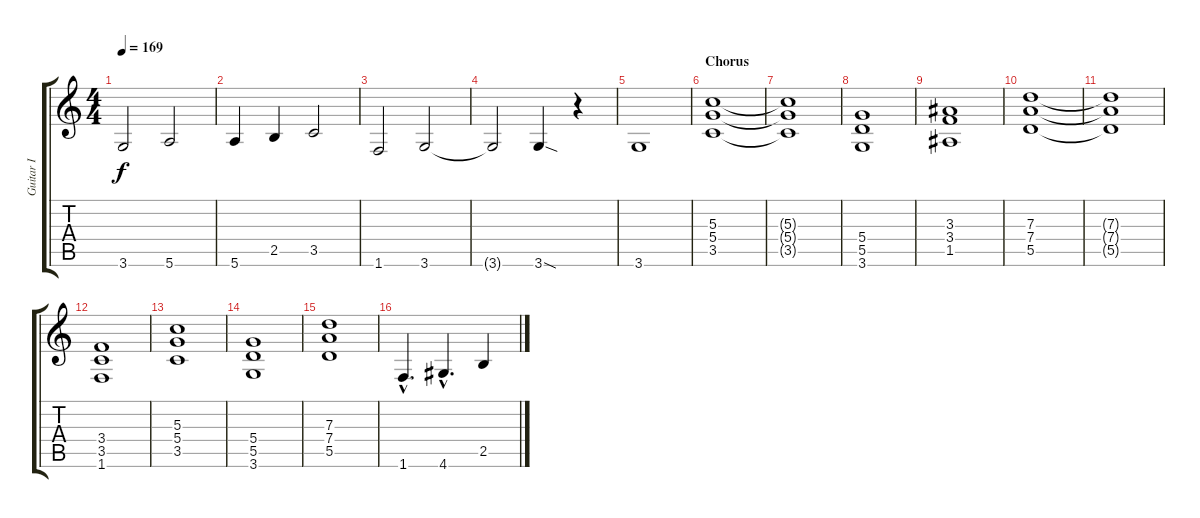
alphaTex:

\track ("Guitar I" "Guitar I") {instrument distortionguitar}
\staff {score tabs}
\tuning (E4 B3 G3 D3 A2 E2) {hide}
\ts (4 4)
\tempo 169
\clef g2
\ks c
3.6.2{dy f} 5.6.2 |
5.6.4 2.5.4 3.5.2 |
1.6.2 3.6.2 |
3.6{t}.2 3.6{sod}.4 r.4 |
3.6.1 |
\section ("" "Chorus")
(5.3 5.4 3.5).1 |
(5.3{t} 5.4{t} 3.5{t}).1 |
(5.4 5.5 3.6).1 |
(3.3 3.4 1.5).1 |
(7.3 7.4 5.5).1 |
(7.3{t} 7.4{t} 5.5{t}).1 |
(3.4 3.5 1.6).1 |
(5.3 5.4 3.5).1 |
(5.4 5.5 3.6).1 |
(7.3 7.4 5.5).1 |
1.6{hac}.4{d} 4.6{hac}.4{d} 2.5.4
